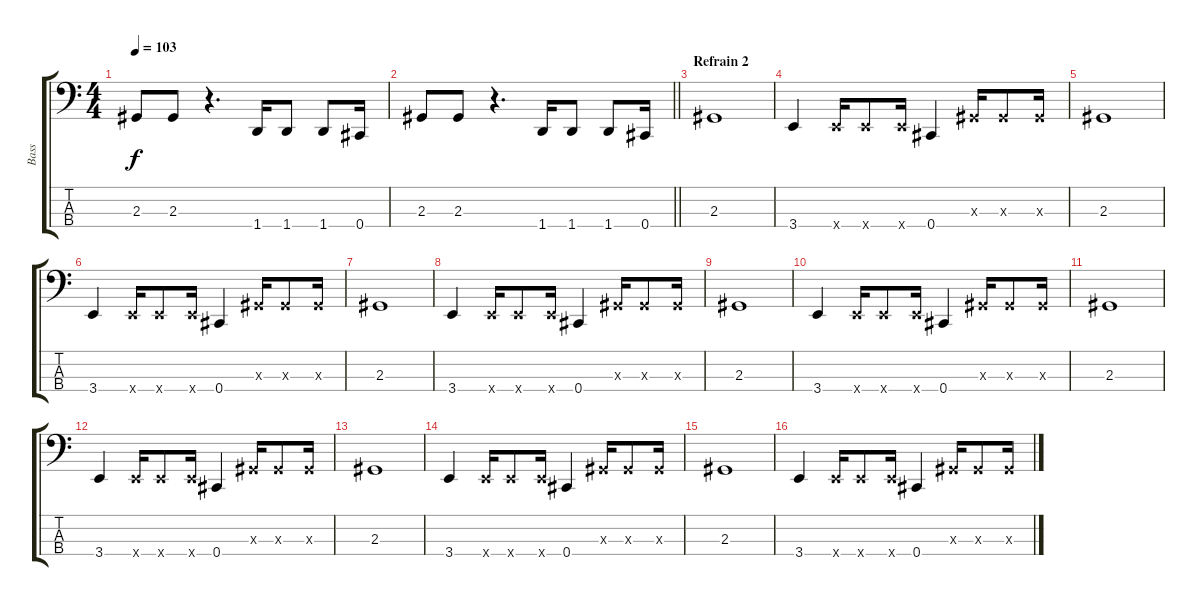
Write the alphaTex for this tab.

\track ("Bass" "Bass") {instrument electricbassfinger}
\staff {score tabs}
\tuning (E2 B1 Gb1 Db1) {hide}
\ts (4 4)
\tempo 103
\clef f4
\ks c
2.3.8{dy f} 2.3.8 r.4{d} 1.4.16 1.4.8 1.4.8 0.4.16 |
\barLineRight lightlight
2.3.8 2.3.8 r.4{d} 1.4.16 1.4.8 1.4.8 0.4.16 |
\section ("" "Refrain 2")
2.3.1 |
3.4.4 3.4{x}.16 3.4{x}.8 3.4{x}.16 0.4.4 2.3{x}.16 2.3{x}.8 2.3{x}.16 |
2.3.1 |
3.4.4 3.4{x}.16 3.4{x}.8 3.4{x}.16 0.4.4 2.3{x}.16 2.3{x}.8 2.3{x}.16 |
2.3.1 |
3.4.4 3.4{x}.16 3.4{x}.8 3.4{x}.16 0.4.4 2.3{x}.16 2.3{x}.8 2.3{x}.16 |
2.3.1 |
3.4.4 3.4{x}.16 3.4{x}.8 3.4{x}.16 0.4.4 2.3{x}.16 2.3{x}.8 2.3{x}.16 |
2.3.1 |
3.4.4 3.4{x}.16 3.4{x}.8 3.4{x}.16 0.4.4 2.3{x}.16 2.3{x}.8 2.3{x}.16 |
2.3.1 |
3.4.4 3.4{x}.16 3.4{x}.8 3.4{x}.16 0.4.4 2.3{x}.16 2.3{x}.8 2.3{x}.16 |
2.3.1 |
3.4.4 3.4{x}.16 3.4{x}.8 3.4{x}.16 0.4.4 2.3{x}.16 2.3{x}.8 2.3{x}.16
